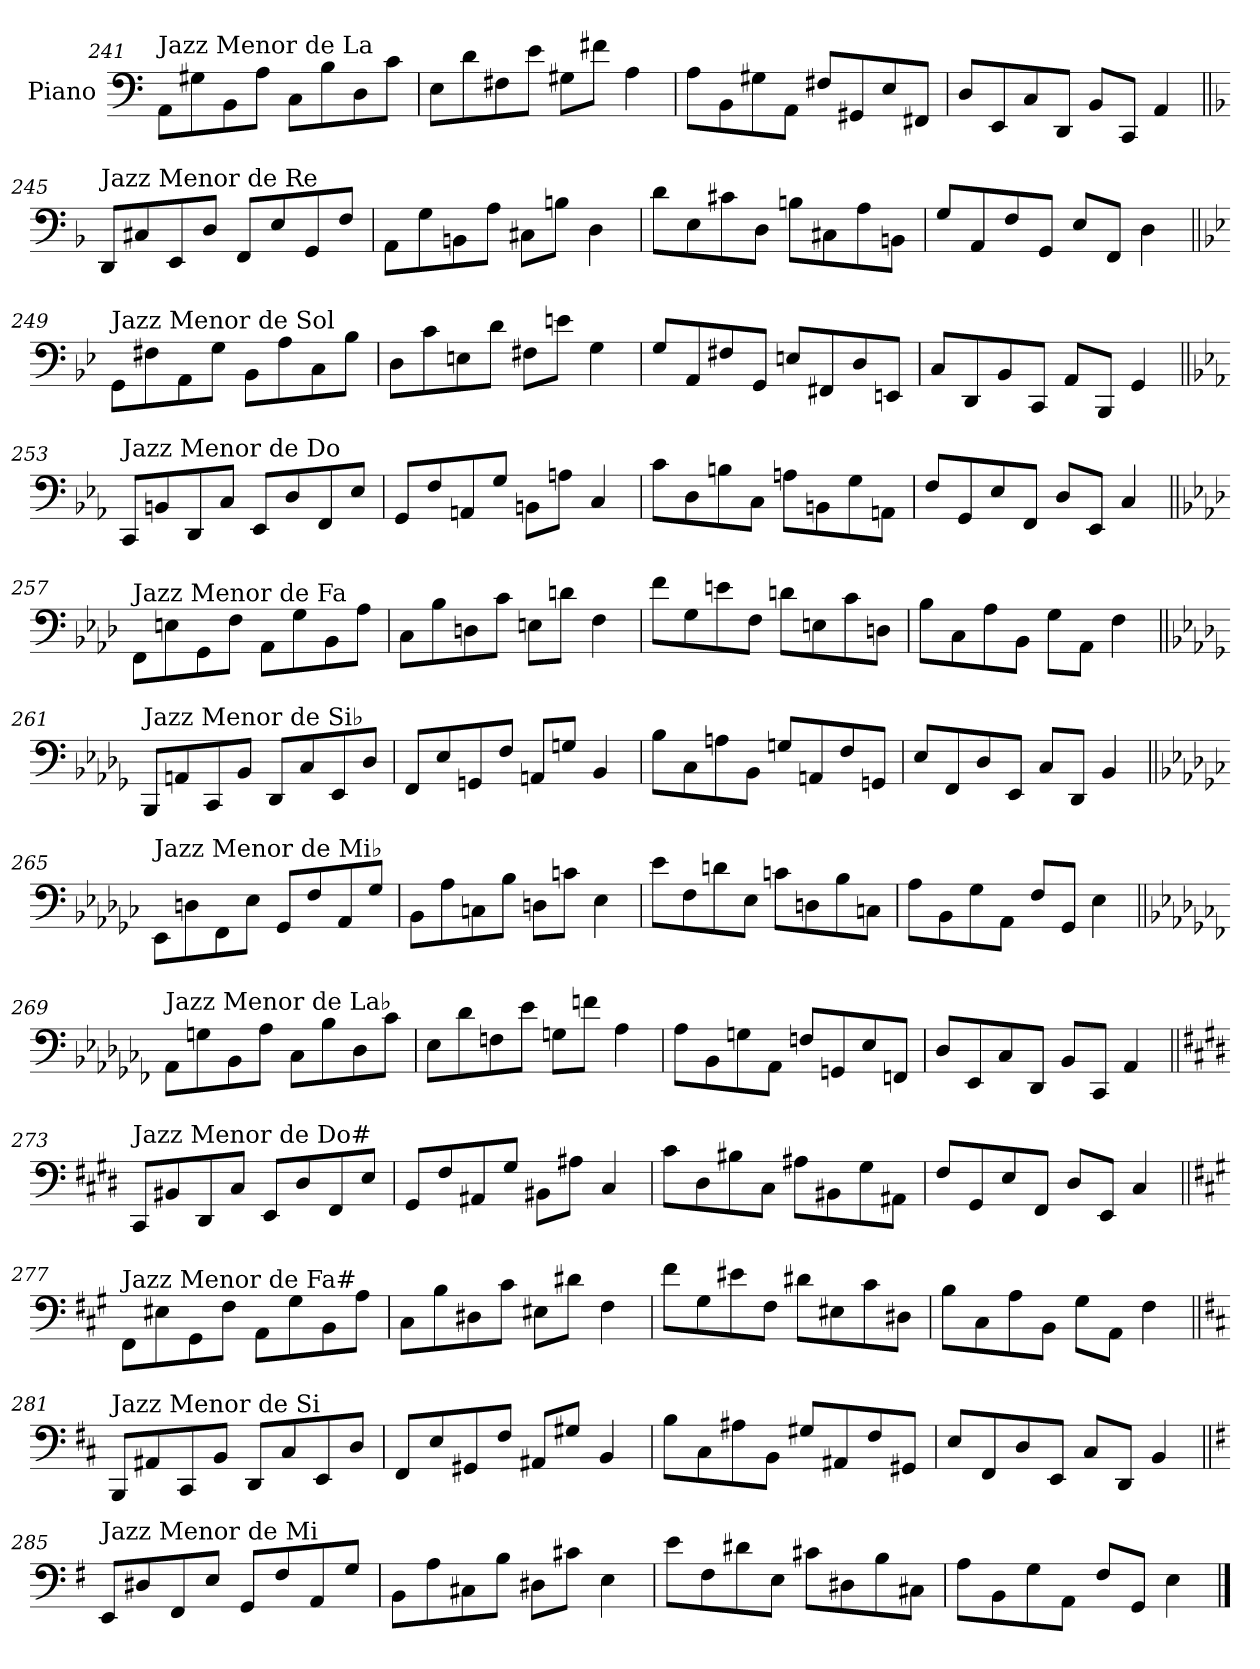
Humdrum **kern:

**kern
*part1
*staff1
*I"Piano
*I'Pno.
!!LO:PB:g=z
*clefF4
*k[]
=241
!LO:TX:a:t=Jazz Menor de La
8AA\L
8G#X\
8BB\
8A\J
8C\L
8B\
8D\
8c\J
=242
8E\L
8d\
8F#X\
8e\J
8G#X\L
8f#X\J
4A\
=243
8A\L
8BB\
8G#X\
8AA\J
8F#X/L
8GG#X/
8E/
8FF#X/J
=244
8D/L
8EE/
8C/
8DD/J
8BB/L
8CC/J
4AA/
!!LO:LB:g=z
=245||
*k[b-]
!LO:TX:a:t=Jazz Menor de Re
8DD/L
8C#X/
8EE/
8D/J
8FF/L
8E/
8GG/
8F/J
=246
8AA\L
8G\
8BBn\
8A\J
8C#X\L
8Bn\J
4D\
=247
8d\L
8E\
8c#X\
8D\J
8Bn\L
8C#X\
8A\
8BBn\J
=248
8G/L
8AA/
8F/
8GG/J
8E/L
8FF/J
4D\
!!LO:LB:g=z
=249||
*k[b-e-]
!LO:TX:a:t=Jazz Menor de Sol
8GG\L
8F#X\
8AA\
8G\J
8BB-\L
8A\
8C\
8B-\J
=250
8D\L
8c\
8En\
8d\J
8F#X\L
8en\J
4G\
=251
8G/L
8AA/
8F#X/
8GG/J
8En/L
8FF#X/
8D/
8EEn/J
=252
8C/L
8DD/
8BB-/
8CC/J
8AA/L
8BBB-/J
4GG/
!!LO:LB:g=z
=253||
*k[b-e-a-]
!LO:TX:a:t=Jazz Menor de Do
8CC/L
8BBn/
8DD/
8C/J
8EE-/L
8D/
8FF/
8E-/J
=254
8GG/L
8F/
8AAn/
8G/J
8BBn\L
8An\J
4C/
=255
8c\L
8D\
8Bn\
8C\J
8An\L
8BBn\
8G\
8AAn\J
=256
8F/L
8GG/
8E-/
8FF/J
8D/L
8EE-/J
4C/
!!LO:LB:g=z
=257||
*k[b-e-a-d-]
!LO:TX:a:t=Jazz Menor de Fa
8FF\L
8En\
8GG\
8F\J
8AA-\L
8G\
8BB-\
8A-\J
=258
8C\L
8B-\
8Dn\
8c\J
8En\L
8dn\J
4F\
=259
8f\L
8G\
8en\
8F\J
8dn\L
8En\
8c\
8Dn\J
=260
8B-\L
8C\
8A-\
8BB-\J
8G\L
8AA-\J
4F\
!!LO:LB:g=z
=261||
*k[b-e-a-d-g-]
!LO:TX:a:t=Jazz Menor de Si♭
8BBB-/L
8AAn/
8CC/
8BB-/J
8DD-/L
8C/
8EE-/
8D-/J
=262
8FF/L
8E-/
8GGn/
8F/J
8AAn/L
8Gn/J
4BB-/
=263
8B-\L
8C\
8An\
8BB-\J
8Gn/L
8AAn/
8F/
8GGn/J
=264
8E-/L
8FF/
8D-/
8EE-/J
8C/L
8DD-/J
4BB-/
!!LO:PB:g=z
=265||
*k[b-e-a-d-g-c-]
!LO:TX:a:t=Jazz Menor de Mi♭
8EE-\L
8Dn\
8FF\
8E-\J
8GG-/L
8F/
8AA-/
8G-/J
=266
8BB-\L
8A-\
8Cn\
8B-\J
8Dn\L
8cn\J
4E-\
=267
8e-\L
8F\
8dn\
8E-\J
8cn\L
8Dn\
8B-\
8Cn\J
=268
8A-\L
8BB-\
8G-\
8AA-\J
8F/L
8GG-/J
4E-\
!!LO:LB:g=z
=269||
*k[b-e-a-d-g-c-f-]
!LO:TX:a:t=Jazz Menor de La♭
8AA-\L
8Gn\
8BB-\
8A-\J
8C-\L
8B-\
8D-\
8c-\J
=270
8E-\L
8d-\
8Fn\
8e-\J
8Gn\L
8fn\J
4A-\
=271
8A-\L
8BB-\
8Gn\
8AA-\J
8Fn/L
8GGn/
8E-/
8FFn/J
=272
8D-/L
8EE-/
8C-/
8DD-/J
8BB-/L
8CC-/J
4AA-/
!!LO:LB:g=z
=273||
*k[f#c#g#d#]
!LO:TX:a:t=Jazz Menor de Do#
8CC#/L
8BB#X/
8DD#/
8C#/J
8EE/L
8D#/
8FF#/
8E/J
=274
8GG#/L
8F#/
8AA#X/
8G#/J
8BB#X\L
8A#X\J
4C#/
=275
8c#\L
8D#\
8B#X\
8C#\J
8A#X\L
8BB#X\
8G#\
8AA#X\J
=276
8F#/L
8GG#/
8E/
8FF#/J
8D#/L
8EE/J
4C#/
!!LO:LB:g=z
=277||
*k[f#c#g#]
!LO:TX:a:t=Jazz Menor de Fa#
8FF#\L
8E#X\
8GG#\
8F#\J
8AA\L
8G#\
8BB\
8A\J
=278
8C#\L
8B\
8D#X\
8c#\J
8E#X\L
8d#X\J
4F#\
=279
8f#\L
8G#\
8e#X\
8F#\J
8d#X\L
8E#X\
8c#\
8D#X\J
=280
8B\L
8C#\
8A\
8BB\J
8G#\L
8AA\J
4F#\
!!LO:LB:g=z
=281||
*k[f#c#]
!LO:TX:a:t=Jazz Menor de Si
8BBB/L
8AA#X/
8CC#/
8BB/J
8DD/L
8C#/
8EE/
8D/J
=282
8FF#/L
8E/
8GG#X/
8F#/J
8AA#X/L
8G#X/J
4BB/
=283
8B\L
8C#\
8A#X\
8BB\J
8G#X/L
8AA#X/
8F#/
8GG#X/J
=284
8E/L
8FF#/
8D/
8EE/J
8C#/L
8DD/J
4BB/
!!LO:LB:g=z
=285||
*k[f#]
!LO:TX:a:t=Jazz Menor de Mi
8EE/L
8D#X/
8FF#/
8E/J
8GG/L
8F#/
8AA/
8G/J
=286
8BB\L
8A\
8C#X\
8B\J
8D#X\L
8c#X\J
4E\
=287
8e\L
8F#\
8d#X\
8E\J
8c#X\L
8D#X\
8B\
8C#X\J
=288
8A\L
8BB\
8G\
8AA\J
8F#/L
8GG/J
4E\
==
*-
